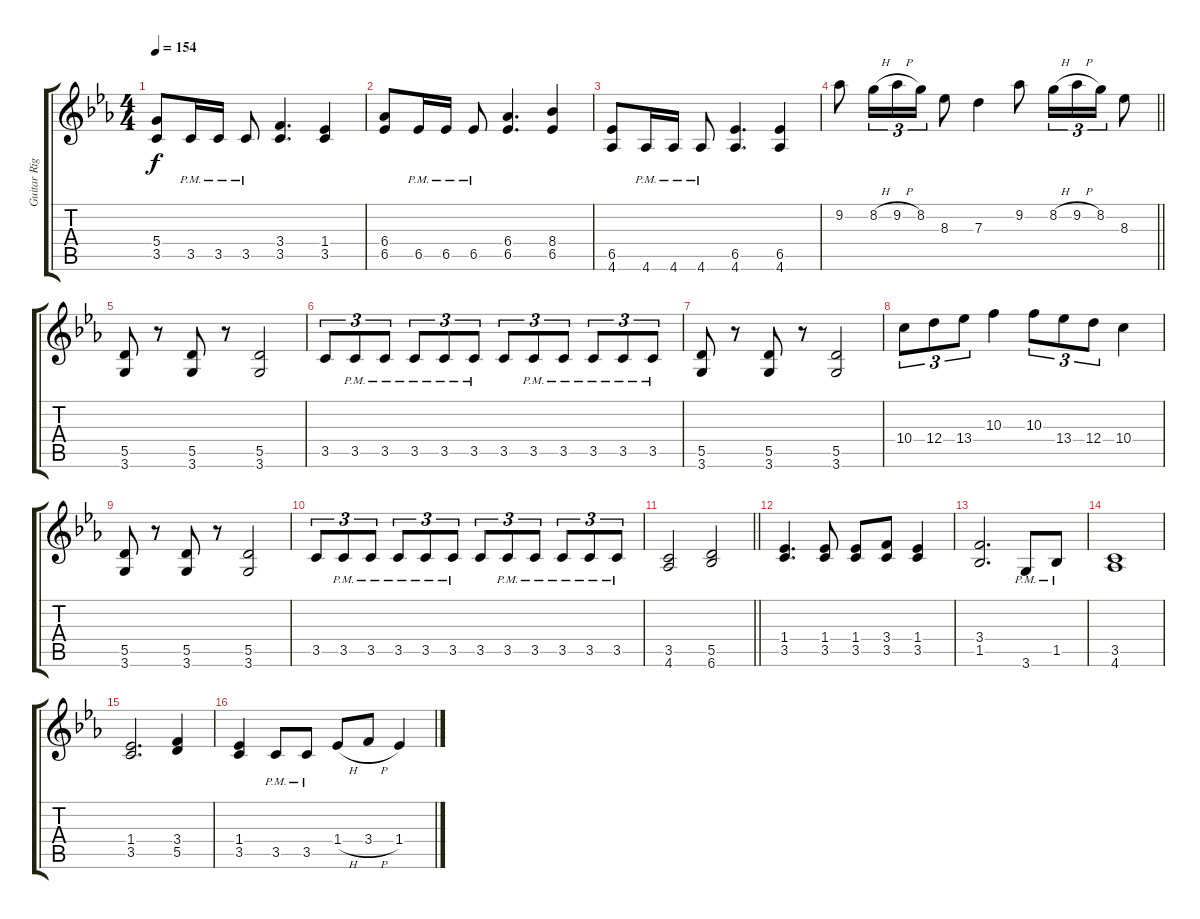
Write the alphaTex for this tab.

\track ("Guitar Right" "Guitar Rig") {instrument distortionguitar}
\staff {score tabs}
\tuning (E4 B3 G3 D3 A2 E2) {hide}
\ts (4 4)
\tempo 154
\clef g2
\ks cminor
(5.4 3.5).8{dy f} 3.5{pm}.16 3.5{pm}.16 3.5{pm}.8 (3.4 3.5).4{d} (1.4 3.5).4 |
(6.4 6.5).8 6.5{pm}.16 6.5{pm}.16 6.5{pm}.8 (6.4 6.5).4{d} (8.4 6.5).4 |
(6.5 4.6).8 4.6{pm}.16 4.6{pm}.16 4.6{pm}.8 (6.5 4.6).4{d} (6.5 4.6).4 |
\barLineRight lightlight
9.2.8 8.2{h}.16{tu (3 2)} 9.2{h}.16{tu (3 2)} 8.2.16{tu (3 2)} 8.3.8 7.3.4 9.2.8 8.2{h}.16{tu (3 2)} 9.2{h}.16{tu (3 2)} 8.2.16{tu (3 2)} 8.3.8 |
(5.5 3.6).8 r.8 (5.5 3.6).8 r.8 (5.5 3.6).2 |
3.5.8{tu (3 2)} 3.5{pm}.8{tu (3 2)} 3.5{pm}.8{tu (3 2)} 3.5{pm}.8{tu (3 2)} 3.5{pm}.8{tu (3 2)} 3.5{pm}.8{tu (3 2)} 3.5.8{tu (3 2)} 3.5{pm}.8{tu (3 2)} 3.5{pm}.8{tu (3 2)} 3.5{pm}.8{tu (3 2)} 3.5{pm}.8{tu (3 2)} 3.5{pm}.8{tu (3 2)} |
(5.5 3.6).8 r.8 (5.5 3.6).8 r.8 (5.5 3.6).2 |
10.4.8{tu (3 2)} 12.4.8{tu (3 2)} 13.4.8{tu (3 2)} 10.3.4 10.3.8{tu (3 2)} 13.4.8{tu (3 2)} 12.4.8{tu (3 2)} 10.4.4 |
(5.5 3.6).8 r.8 (5.5 3.6).8 r.8 (5.5 3.6).2 |
3.5.8{tu (3 2)} 3.5{pm}.8{tu (3 2)} 3.5{pm}.8{tu (3 2)} 3.5{pm}.8{tu (3 2)} 3.5{pm}.8{tu (3 2)} 3.5{pm}.8{tu (3 2)} 3.5.8{tu (3 2)} 3.5{pm}.8{tu (3 2)} 3.5{pm}.8{tu (3 2)} 3.5{pm}.8{tu (3 2)} 3.5{pm}.8{tu (3 2)} 3.5{pm}.8{tu (3 2)} |
\barLineRight lightlight
(3.5 4.6).2 (5.5 6.6).2 |
\section ("" "")
(1.4 3.5).4{d} (1.4 3.5).8 (1.4 3.5).8 (3.4 3.5).8 (1.4 3.5).4 |
(3.4 1.5).2{d} 3.6{pm}.8 1.5{pm}.8 |
(3.5 4.6).1 |
(1.4 3.5).2{d} (3.4 5.5).4 |
(1.4 3.5).4 3.5{pm}.8 3.5{pm}.8 1.4{h}.8 3.4{h}.8 1.4.4
